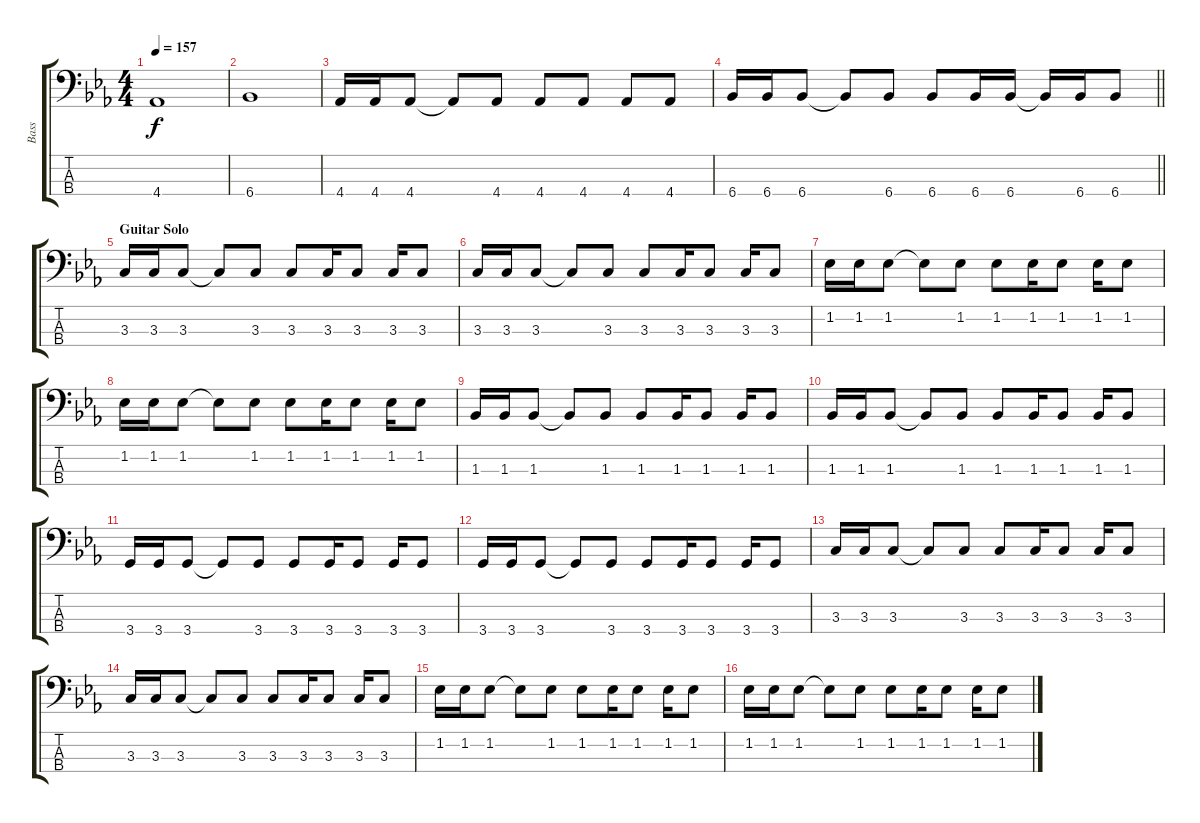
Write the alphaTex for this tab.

\track ("Bass" "Bass") {instrument electricbasspick}
\staff {score tabs}
\tuning (G2 D2 A1 E1) {hide}
\ts (4 4)
\tempo 157
\clef f4
\ks eb
4.4.1{dy f} |
6.4.1 |
4.4.16 4.4.16 4.4.8 4.4{t}.8 4.4.8 4.4.8 4.4.8 4.4.8 4.4.8 |
\barLineRight lightlight
6.4.16 6.4.16 6.4.8 6.4{t}.8 6.4.8 6.4.8 6.4.16 6.4.16 6.4{t}.16 6.4.16 6.4.8 |
\section ("" "Guitar Solo")
3.3.16 3.3.16 3.3.8 3.3{t}.8 3.3.8 3.3.8 3.3.16 3.3.8 3.3.16 3.3.8 |
3.3.16 3.3.16 3.3.8 3.3{t}.8 3.3.8 3.3.8 3.3.16 3.3.8 3.3.16 3.3.8 |
1.2.16 1.2.16 1.2.8 1.2{t}.8 1.2.8 1.2.8 1.2.16 1.2.8 1.2.16 1.2.8 |
1.2.16 1.2.16 1.2.8 1.2{t}.8 1.2.8 1.2.8 1.2.16 1.2.8 1.2.16 1.2.8 |
1.3.16 1.3.16 1.3.8 1.3{t}.8 1.3.8 1.3.8 1.3.16 1.3.8 1.3.16 1.3.8 |
1.3.16 1.3.16 1.3.8 1.3{t}.8 1.3.8 1.3.8 1.3.16 1.3.8 1.3.16 1.3.8 |
3.4.16 3.4.16 3.4.8 3.4{t}.8 3.4.8 3.4.8 3.4.16 3.4.8 3.4.16 3.4.8 |
3.4.16 3.4.16 3.4.8 3.4{t}.8 3.4.8 3.4.8 3.4.16 3.4.8 3.4.16 3.4.8 |
3.3.16 3.3.16 3.3.8 3.3{t}.8 3.3.8 3.3.8 3.3.16 3.3.8 3.3.16 3.3.8 |
3.3.16 3.3.16 3.3.8 3.3{t}.8 3.3.8 3.3.8 3.3.16 3.3.8 3.3.16 3.3.8 |
1.2.16 1.2.16 1.2.8 1.2{t}.8 1.2.8 1.2.8 1.2.16 1.2.8 1.2.16 1.2.8 |
1.2.16 1.2.16 1.2.8 1.2{t}.8 1.2.8 1.2.8 1.2.16 1.2.8 1.2.16 1.2.8
